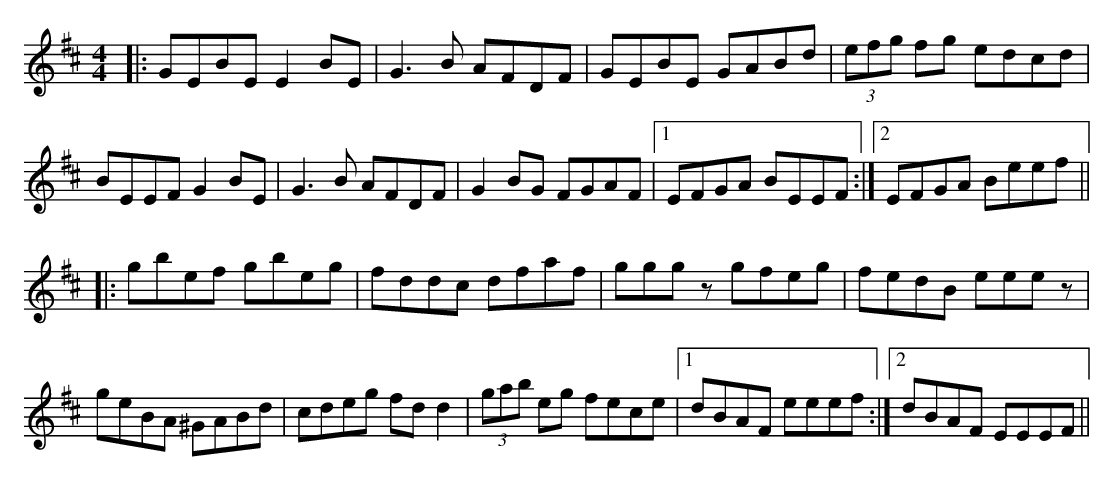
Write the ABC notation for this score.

X:1
M:4/4
K:D
|:GEBE E2 BE|G3 B AFDF|GEBE GABd|(3efg fg edcd|
BEEF G2 BE|G3 B AFDF|G2 BG FGAF|1 EFGA BEEF:|2 EFGA Beef||
|:gbef gbeg|fddc dfaf|gggz gfeg|fedB eeez|
geBA ^GABd|cdeg fdd2|(3gab eg fece|1 dBAF eeef:|2 dBAF EEEF||
